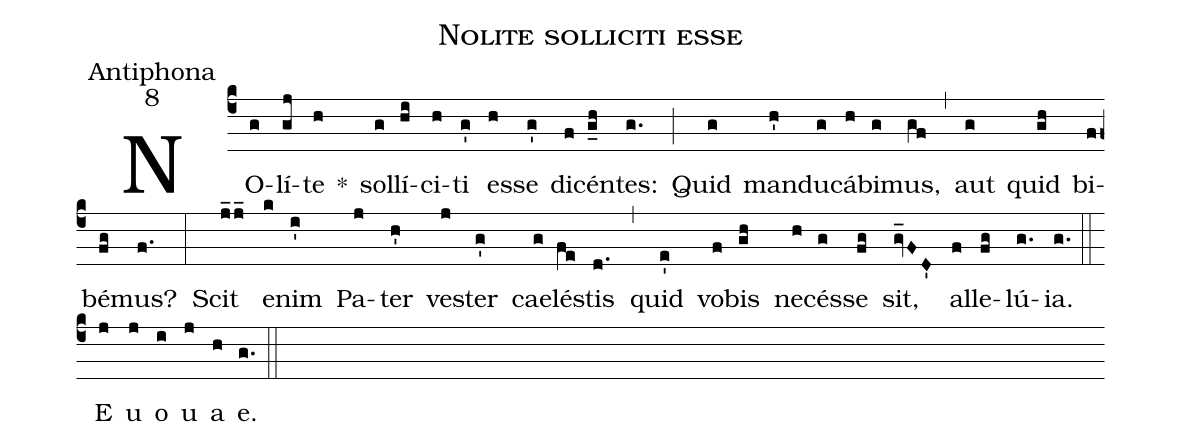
name:Nolite solliciti esse;
office-part:Antiphona;
mode:8;
%%
(c4) NO(g)lí(gj)te(h) *() sol(g)lí(hi)ci(h)ti(g') es(h)se(g') di(f)cén(g_h)tes:(g.) (;) Quid(g) man(h')du(g)cá(h)bi(g)mus,(gf) (,) aut(g) quid(gh) bi(f)bé(fg)mus?(f.) (:) Scit(j_2/j_) e(k)nim(i') Pa(j)ter(h') ve(j)ster(g') cae(g)lé(fe)stis(d.) (,) quid(e') vo(f)bis(gh) ne(h)cés(g)se(fg) sit,(gv_FD') al(f)le(fg)lú(g.)ia.(g.) (::) <eu>E(j) u(j) o(i) u(j) a(h) e.</eu>(g.) (::)
